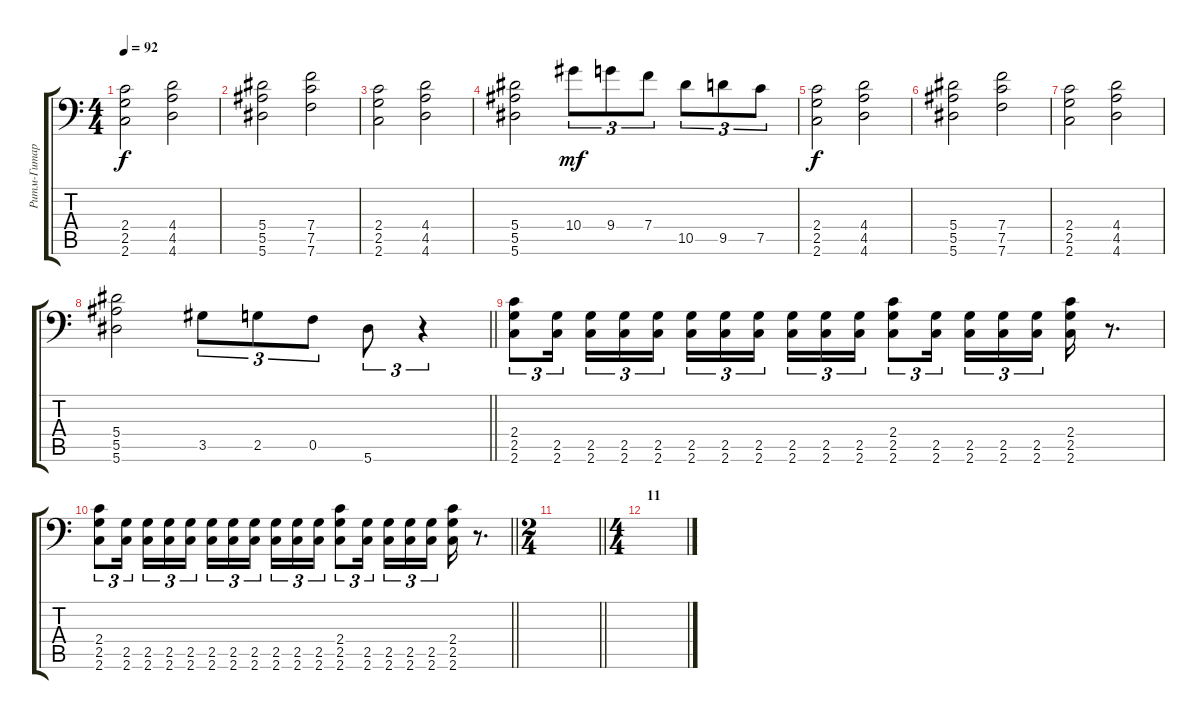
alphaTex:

\track ("Ритм-Гитара" "Ритм-Гитар") {instrument overdrivenguitar}
\staff {score tabs}
\tuning (C4 G3 Eb3 Bb2 F2 Bb1) {hide}
\ts (4 4)
\tempo 92
\clef f4
\ks c
(2.4 2.5 2.6).2{dy f} (4.4 4.5 4.6).2 |
(5.4 5.5 5.6).2 (7.4 7.5 7.6).2 |
(2.4 2.5 2.6).2 (4.4 4.5 4.6).2 |
(5.4 5.5 5.6).2 10.4.8{tu (3 2) dy mf} 9.4.8{tu (3 2)} 7.4.8{tu (3 2)} 10.5.8{tu (3 2)} 9.5.8{tu (3 2)} 7.5.8{tu (3 2)} |
(2.4 2.5 2.6).2{dy f} (4.4 4.5 4.6).2 |
(5.4 5.5 5.6).2 (7.4 7.5 7.6).2 |
(2.4 2.5 2.6).2 (4.4 4.5 4.6).2 |
\barLineRight lightlight
(5.4 5.5 5.6).2 3.5.8{tu (3 2)} 2.5.8{tu (3 2)} 0.5.8{tu (3 2)} 5.6.8{tu (3 2)} r.4{tu (3 2)} |
(2.4 2.5 2.6).8{tu (3 2)} (2.5 2.6).16{tu (3 2) beam splitsecondary} (2.5 2.6).16{tu (3 2)} (2.5 2.6).16{tu (3 2)} (2.5 2.6).16{tu (3 2)} (2.5 2.6).16{tu (3 2)} (2.5 2.6).16{tu (3 2)} (2.5 2.6).16{tu (3 2) beam splitsecondary} (2.5 2.6).16{tu (3 2)} (2.5 2.6).16{tu (3 2)} (2.5 2.6).16{tu (3 2)} (2.4 2.5 2.6).8{tu (3 2)} (2.5 2.6).16{tu (3 2) beam splitsecondary} (2.5 2.6).16{tu (3 2)} (2.5 2.6).16{tu (3 2)} (2.5 2.6).16{tu (3 2)} (2.4 2.5 2.6).16 r.8{d} |
\barLineRight lightlight
(2.4 2.5 2.6).8{tu (3 2)} (2.5 2.6).16{tu (3 2) beam splitsecondary} (2.5 2.6).16{tu (3 2)} (2.5 2.6).16{tu (3 2)} (2.5 2.6).16{tu (3 2)} (2.5 2.6).16{tu (3 2)} (2.5 2.6).16{tu (3 2)} (2.5 2.6).16{tu (3 2) beam splitsecondary} (2.5 2.6).16{tu (3 2)} (2.5 2.6).16{tu (3 2)} (2.5 2.6).16{tu (3 2)} (2.4 2.5 2.6).8{tu (3 2)} (2.5 2.6).16{tu (3 2) beam splitsecondary} (2.5 2.6).16{tu (3 2)} (2.5 2.6).16{tu (3 2)} (2.5 2.6).16{tu (3 2)} (2.4 2.5 2.6).16 r.8{d} |
\ts (2 4)
\barLineRight lightlight
|
\ts (4 4)
\section ("" "11")
